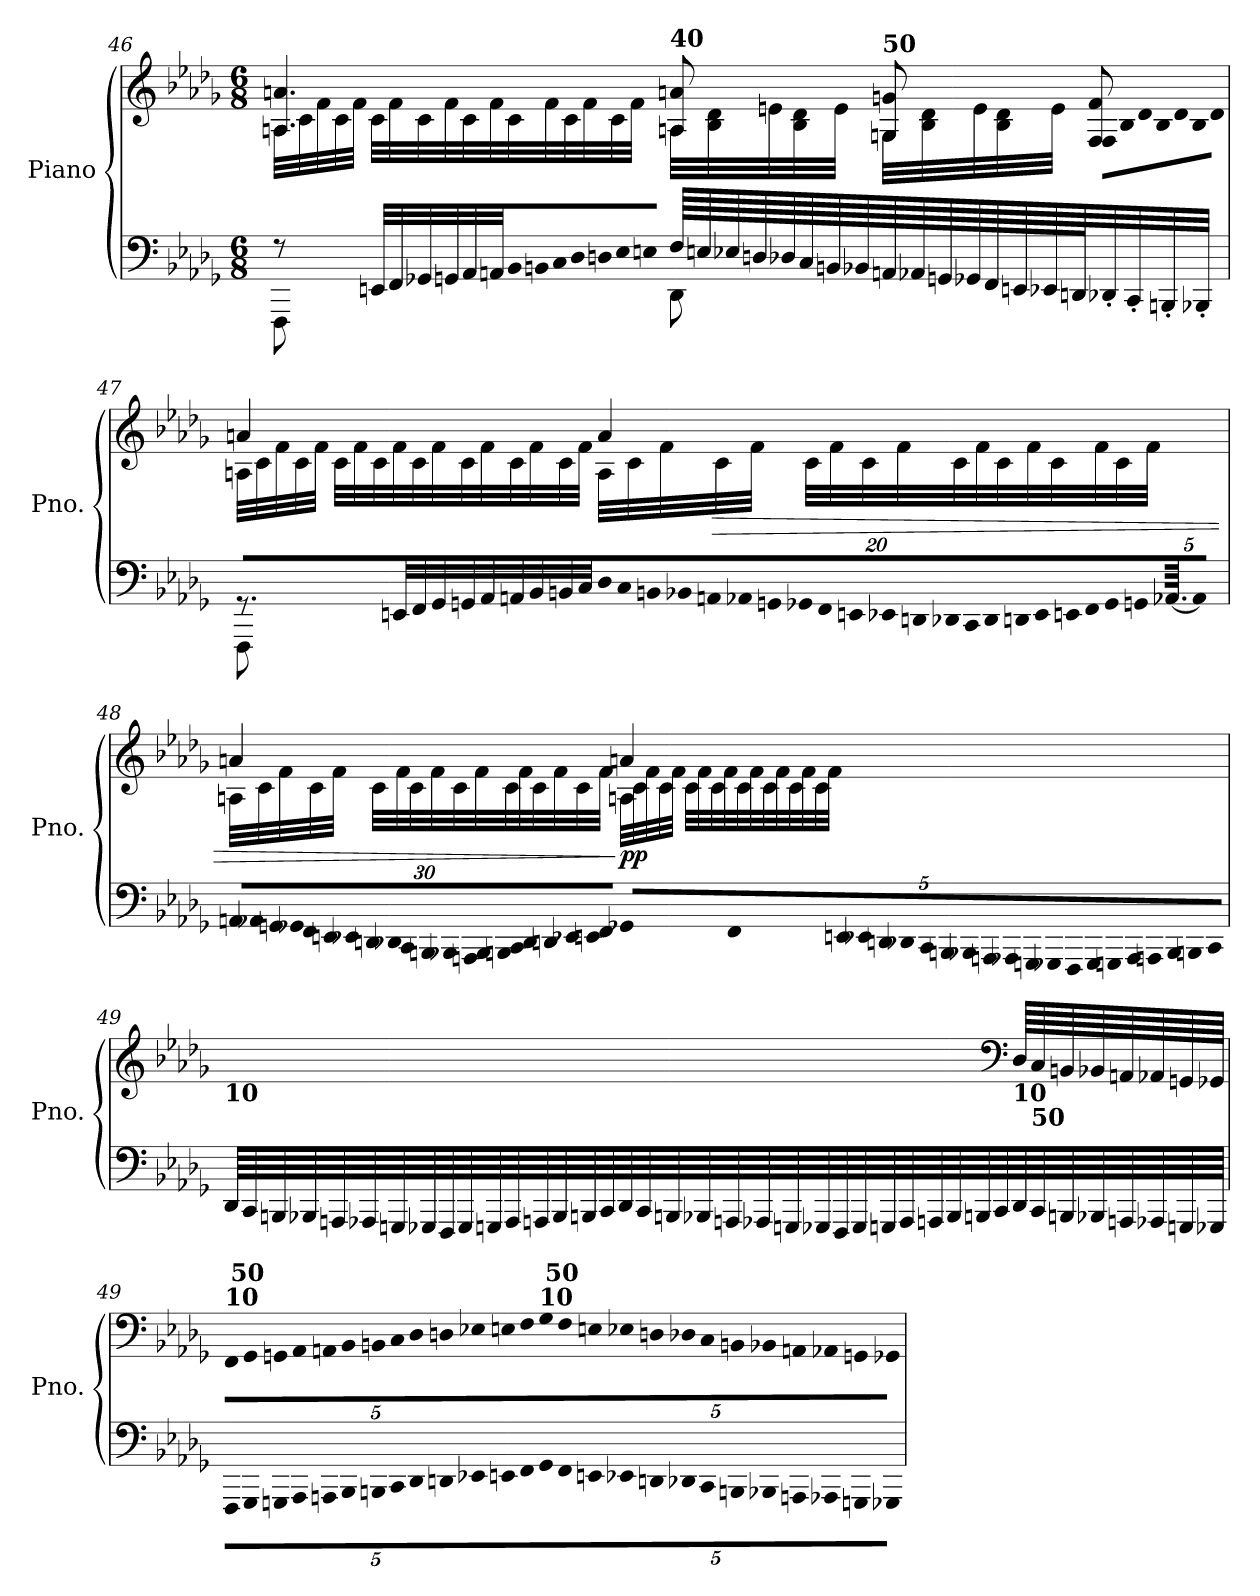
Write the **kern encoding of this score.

**kern	**kern	**dynam
*part1	*part1	*part1
*staff2	*staff1	*staff1/2
*I"Piano	*	*
*I'Pno.	*	*
!!LO:LB:g=z
*clefF4	*clefG2	*
*k[b-e-a-d-g-]	*k[b-e-a-d-g-]	*
*M6/8	*M6/8	*
=46	=46	=46
*^	*	*
*	*	*Xtuplet	*
*	*	*^	*
8r	8FFF\	40An\LLL	4.A/ 4.an/	.
.	.	40c\	.	.
.	.	40f\	.	.
.	.	40c\	.	.
.	.	40f\JJJ	.	.
*Xtuplet	*	*	*	*
48EEn/LLL	4ryy	48c\LLL	.	.
48FF/	.	48f\	.	.
48GG-X/	.	48c\	.	.
48GGn/	.	48f\	.	.
48AA-/	.	48c\	.	.
48AAn/	.	48f\	.	.
!LO:N:vis=32	!	!	!	!
960%17BB-/	.	48c\	.	.
!LO:N:vis=32	!	!	!	!
960%17BBn/	.	.	.	.
.	.	48f\	.	.
!LO:N:vis=32	!	!	!	!
960%17C/	.	.	.	.
.	.	48c\	.	.
!LO:N:vis=32	!	!	!	!
960%17D-/	.	.	.	.
.	.	48f\	.	.
!LO:N:vis=32	!	!	!	!
960%17Dn/	.	.	.	.
.	.	48c\	.	.
!LO:N:vis=32	!	!	!	!
960%17E-/	.	.	.	.
.	.	48f\JJJ	.	.
!LO:N:vis=32	!	!	!	!
960%17En/JJJ	.	.	.	.
960ryy	.	.	.	.
!	!	!LO:TX:a:B:t=40	!	!
64F/LLLL	8DD-:\	40A\LLL	8An/ 8an/	.
64En/	.	.	.	.
.	.	40B-\ 40d-\	.	.
64E-X/	.	.	.	.
64Dn/	.	.	.	.
.	.	40en\	.	.
64D-X/	.	.	.	.
.	.	40B-\ 40d-\	.	.
64C/	.	.	.	.
64BBn/	.	.	.	.
.	.	40e\JJJ	.	.
64BB-X/	.	.	.	.
!	!	!LO:TX:a:B:t=50	!	!
64AAn/	4ryy	40Gn\LLL	8G/ 8gn/	.
64AA-X/	.	.	.	.
.	.	40B-\ 40d-\	.	.
64GGn/	.	.	.	.
64GG-X/	.	.	.	.
.	.	40e\	.	.
64FF/	.	.	.	.
.	.	40B-\ 40d-\	.	.
64EEn/	.	.	.	.
64EE-X/	.	.	.	.
.	.	40e\JJJ	.	.
64DDn/J	.	.	.	.
!	!	!LO:N:vis=32	!	!
32DD-X'/	.	960%17F\LLL	8F/ 8f/	.
!	!	!LO:N:vis=32	!	!
.	.	960%17B-\	.	.
32CC'/	.	.	.	.
!	!	!LO:N:vis=32	!	!
.	.	960%17d-\	.	.
!	!	!LO:N:vis=32	!	!
.	.	960%17B-\	.	.
32BBBn'/	.	.	.	.
!	!	!LO:N:vis=32	!	!
.	.	960%17d-\	.	.
!	!	!LO:N:vis=32	!	!
.	.	960%17B-\	.	.
32BBB-X'/JJJ	.	.	.	.
!	!	!LO:N:vis=32	!	!
.	.	960%17d-\JJJ	.	.
.	.	960ryy	.	.
!!LO:LB:g=z	!!
=47	=47	=47	=47	=47
8.rGG	8FFF\	40An\LLL	4an/	.
.	.	40c\	.	.
.	.	40f\	.	.
.	.	40c\	.	.
.	.	40f\JJJ	.	.
.	320%201ryy	48c\LLL	.	.
.	.	48f\	.	.
.	.	48c\	.	.
48EEn/LLL	.	48f\	.	.
48FF/	.	48c\	.	.
48GG-/	.	48f\	.	.
48GGn/	.	48c\	8ryy	.
48AA-/	.	48f\	.	.
48AAn/	.	48c\	.	.
48BB-/	.	48f\	.	.
48BBn/	.	48c\	.	.
48C/JJJ	.	48f\JJJ	.	.
*tuplet	*	*	*	*
*Xbrackettup	*	*	*	*
!LO:N:vis=32	!	!	!	!
640%11D-/LLL	.	40A\LLL	4a/	.
!LO:N:vis=32	!	!	!	!
640%11C/	.	.	.	.
.	.	40c\	.	.
!LO:N:vis=32	!	!	!	!
640%11BBn/	.	.	.	.
.	.	40f\	.	.
!LO:N:vis=32	!	!	!	!
640%11BB-X/	.	.	.	.
!LO:N:vis=32	!	!	!	!
640%11AAn/	.	.	.	.
!	!	!	!	!LO:HP:b
.	.	40c\	.	>
!LO:N:vis=32	!	!	!	!
640%11AA-X/	.	.	.	.
.	.	40f\JJJ	.	.
!LO:N:vis=32	!	!	!	!
640%11GGn/	.	.	.	.
!LO:N:vis=32	!	!	!	!
640%11GG-X/	.	.	.	.
.	.	48c\LLL	.	.
!LO:N:vis=32	!	!	!	!
640%11FF/	.	.	.	.
.	.	48f\	.	.
!LO:N:vis=32	!	!	!	!
640%11EEn/	.	.	.	.
.	.	48c\	.	.
!LO:N:vis=32	!	!	!	!
640%11EE-X/	.	.	.	.
.	.	48f\	.	.
!LO:N:vis=32	!	!	!	!
640%11DDn/	.	.	.	.
!LO:N:vis=32	!	!	!	!
640%11DD-X/	.	.	.	.
.	.	48c\	.	.
!LO:N:vis=32	!	!	!	!
640%11CC/	.	.	.	.
.	.	48f\	.	.
!LO:N:vis=32	!	!	!	!
640%11DD-/	.	.	.	.
.	.	48c\	320ryy	.
.	.	.	8ryy	.
!LO:N:vis=32	!	!	!	!
640%11DDn/	.	.	.	.
.	.	48f\	.	.
!LO:N:vis=32	!	!	!	!
640%11EE-/	.	.	.	.
.	.	48c\	.	.
!LO:N:vis=32	!	!	!	!
640%11EEn/	.	.	.	.
!LO:N:vis=32	!	!	!	!
640%11FF/	.	.	.	.
.	.	48f\	.	.
!LO:N:vis=32	!	!	!	!
640%11GG-/	.	.	.	.
.	.	48c\	.	.
!LO:N:vis=32	!	!	!	!
640%11GGn/	.	.	.	.
.	.	48f\JJJ	.	.
[320%3.AA-X/JJJ	.	.	.	.
320AA-/JJJ]	.	320ryy	.	.
*v	*v	*	*	*
!!LO:PB:g=z	!!
=48	=48	=48	=48
!LO:N:vis=32	!	!	!
960%17AAn/LLL	40An\LLL	4an/	.
!LO:N:vis=32	!	!	!
960%17AA-X/	.	.	.
.	40c\	.	.
!LO:N:vis=32	!	!	!
960%17GGn/	.	.	.
.	40f\	.	.
!LO:N:vis=32	!	!	!
960%17GG-X/	.	.	.
!LO:N:vis=32	!	!	!
960%17FF/	.	.	.
.	40c\	.	.
!LO:N:vis=32	!	!	!
960%17EEn/	.	.	.
.	40f\JJJ	.	.
!LO:N:vis=32	!	!	!
960%17EE-X/	.	.	.
!LO:N:vis=32	!	!	!
960%17DDn/	.	.	.
.	48c\LLL	.	.
!LO:N:vis=32	!	!	!
960%17DD-X/	.	.	.
.	48f\	.	.
!LO:N:vis=32	!	!	!
960%17CC/	.	.	.
.	48c\	.	.
!LO:N:vis=32	!	!	!
960%17BBBn/	.	.	.
.	48f\	.	.
!LO:N:vis=32	!	!	!
960%17BBB-X/	.	.	.
.	48c\	.	.
!LO:N:vis=32	!	!	!
960%17AAAn/	.	.	.
.	48f\	.	.
!LO:N:vis=32	!	!	!
960%17BBB-/	.	.	.
!LO:N:vis=32	!	!	!
960%17BBBn/	.	.	.
.	48c\	8ryy	.
!LO:N:vis=32	!	!	!
960%17CC/	.	.	.
.	48f\	.	.
!LO:N:vis=32	!	!	!
960%17DD-/	.	.	.
.	48c\	.	.
!LO:N:vis=32	!	!	!
960%17DDn/	.	.	.
.	48f\	.	.
!LO:N:vis=32	!	!	!
960%17EE-X/	.	.	.
.	48c\	.	.
!LO:N:vis=32	!	!	!
960%17EEn/	.	.	.
!LO:N:vis=32	!	!	!
960%17FF/JJJ	48f\JJJ	.	.
320ryy	.	.	.
!LO:N:vis=32	!	!	!LO:DY:n=1:b
960%17GG-X/LLL	40An\LLL	4an/	] pp
!LO:N:vis=32	!	!	!
960%17FF/	.	.	.
.	40c\	.	.
!LO:N:vis=32	!	!	!
960%17EEn/	.	.	.
.	40f\	.	.
!LO:N:vis=32	!	!	!
960%17EE-X/	.	.	.
!LO:N:vis=32	!	!	!
960%17DDn/	.	.	.
.	40c\	.	.
!LO:N:vis=32	!	!	!
960%17DD-X/	.	.	.
.	40f\JJJ	.	.
!LO:N:vis=32	!	!	!
960%17CC/	.	.	.
!LO:N:vis=32	!	!	!
960%17BBBn/	.	.	.
.	48c\LLL	.	.
!LO:N:vis=32	!	!	!
960%17BBB-X/	.	.	.
.	48f\	.	.
!LO:N:vis=32	!	!	!
960%17AAAn/	.	.	.
.	48c\	.	.
!LO:N:vis=32	!	!	!
960%17AAA-X/	.	.	.
.	48f\	.	.
!LO:N:vis=32	!	!	!
960%17GGGn/	.	.	.
.	48c\	.	.
!LO:N:vis=32	!	!	!
960%17GGG-X/	.	.	.
.	48f\	.	.
!LO:N:vis=32	!	!	!
960%17FFF/	.	.	.
!LO:N:vis=32	!	!	!
960%17GGG-/	.	.	.
.	48c\	8ryy	.
!LO:N:vis=32	!	!	!
960%17GGGn/	.	.	.
.	48f\	.	.
!LO:N:vis=32	!	!	!
960%17AAA-/	.	.	.
.	48c\	.	.
!LO:N:vis=32	!	!	!
960%17AAAn/	.	.	.
.	48f\	.	.
!LO:N:vis=32	!	!	!
960%17BBB-/	.	.	.
.	48c\	.	.
!LO:N:vis=32	!	!	!
960%17BBBn/	.	.	.
!LO:N:vis=32	!	!	!
960%17CC/JJJ	48f\JJJ	.	.
320ryy	.	.	.
*	*v	*v	*
!!LO:LB:g=z
=49	=49	=49
!	!LO:TX:b:B:t=10	!
64DD-/LLLL	2ryy	.
64CC/	.	.
64BBBn/	.	.
64BBB-X/	.	.
64AAAn/	.	.
64AAA-X/	.	.
64GGGn/	.	.
64GGG-X/	.	.
64FFF/	.	.
64GGG-/	.	.
64GGGn/	.	.
64AAA-/	.	.
64AAAn/	.	.
64BBB-/	.	.
64BBBn/	.	.
64CC/	.	.
64DD-/	.	.
64CC/	.	.
64BBBn/	.	.
64BBB-X/	.	.
64AAAn/	.	.
64AAA-X/	.	.
64GGGn/	.	.
64GGG-X/	.	.
64FFF/	.	.
64GGG-/	.	.
64GGGn/	.	.
64AAA-/	.	.
64AAAn/	.	.
64BBB-/	.	.
64BBBn/	.	.
64CC/	.	.
*	*clefF4	*
!	!LO:TX:b:B:t=10	!
64DD-/	64D-/LLLL	.
!	!LO:TX:b:B:t=50	!
64CC/	64C/	.
64BBBn/	64BBn/	.
64BBB-X/	64BB-X/	.
64AAAn/	64AAn/	.
64AAA-X/	64AA-X/	.
64GGGn/	64GGn/	.
64GGG-X/JJJJ	64GG-X/JJJJ	.
!!LO:LB:g=z
=49X1	=49X1	=49X1
!LO:N:vis=64	!	!
*	*tuplet	*
*	*Xbrackettup	*
!	!LO:TX:a:B:t=10	!
!	!LO:N:vis=64	!
320%3FFF\LLLL	320%3FF\LLLL	.
!	!LO:TX:a:B:t=50	!
!LO:N:vis=64	!LO:N:vis=64	!
320%3GGG-\	320%3GG-\	.
!LO:N:vis=64	!LO:N:vis=64	!
320%3GGGn\	320%3GGn\	.
!LO:N:vis=64	!LO:N:vis=64	!
320%3AAA-\	320%3AA-\	.
!LO:N:vis=64	!LO:N:vis=64	!
320%3AAAn\	320%3AAn\	.
!LO:N:vis=64	!LO:N:vis=64	!
320%3BBB-\	320%3BB-\	.
!LO:N:vis=64	!LO:N:vis=64	!
320%3BBBn\	320%3BBn\	.
!LO:N:vis=64	!LO:N:vis=64	!
320%3CC\	320%3C\	.
!LO:N:vis=64	!LO:N:vis=64	!
320%3DD-\	320%3D-\	.
!LO:N:vis=64	!LO:N:vis=64	!
320%3DDn\	320%3Dn\	.
!LO:N:vis=64	!LO:N:vis=64	!
320%3EE-X\	320%3E-X\	.
!LO:N:vis=64	!LO:N:vis=64	!
320%3EEn\	320%3En\	.
!LO:N:vis=64	!LO:N:vis=64	!
320%3FF\	320%3F\	.
320ryy	320ryy	.
!	!LO:TX:a:B:t=10	!
!LO:N:vis=64	!LO:N:vis=64	!
320%3GG-\	320%3G-\	.
!	!LO:TX:a:B:t=50	!
!LO:N:vis=64	!LO:N:vis=64	!
320%3FF\	320%3F\	.
!LO:N:vis=64	!LO:N:vis=64	!
320%3EEn\	320%3En\	.
!LO:N:vis=64	!LO:N:vis=64	!
320%3EE-X\	320%3E-X\	.
!LO:N:vis=64	!LO:N:vis=64	!
320%3DDn\	320%3Dn\	.
!LO:N:vis=64	!LO:N:vis=64	!
320%3DD-X\	320%3D-X\	.
!LO:N:vis=64	!LO:N:vis=64	!
320%3CC\	320%3C\	.
!LO:N:vis=64	!LO:N:vis=64	!
320%3BBBn\	320%3BBn\	.
!LO:N:vis=64	!LO:N:vis=64	!
320%3BBB-X\	320%3BB-X\	.
!LO:N:vis=64	!LO:N:vis=64	!
320%3AAAn\	320%3AAn\	.
!LO:N:vis=64	!LO:N:vis=64	!
320%3AAA-X\	320%3AA-X\	.
!LO:N:vis=64	!LO:N:vis=64	!
320%3GGGn\	320%3GGn\	.
!LO:N:vis=64	!LO:N:vis=64	!
320%3GGG-X\JJJJ	320%3GG-X\JJJJ	.
=	=	=
*-	*-	*-
